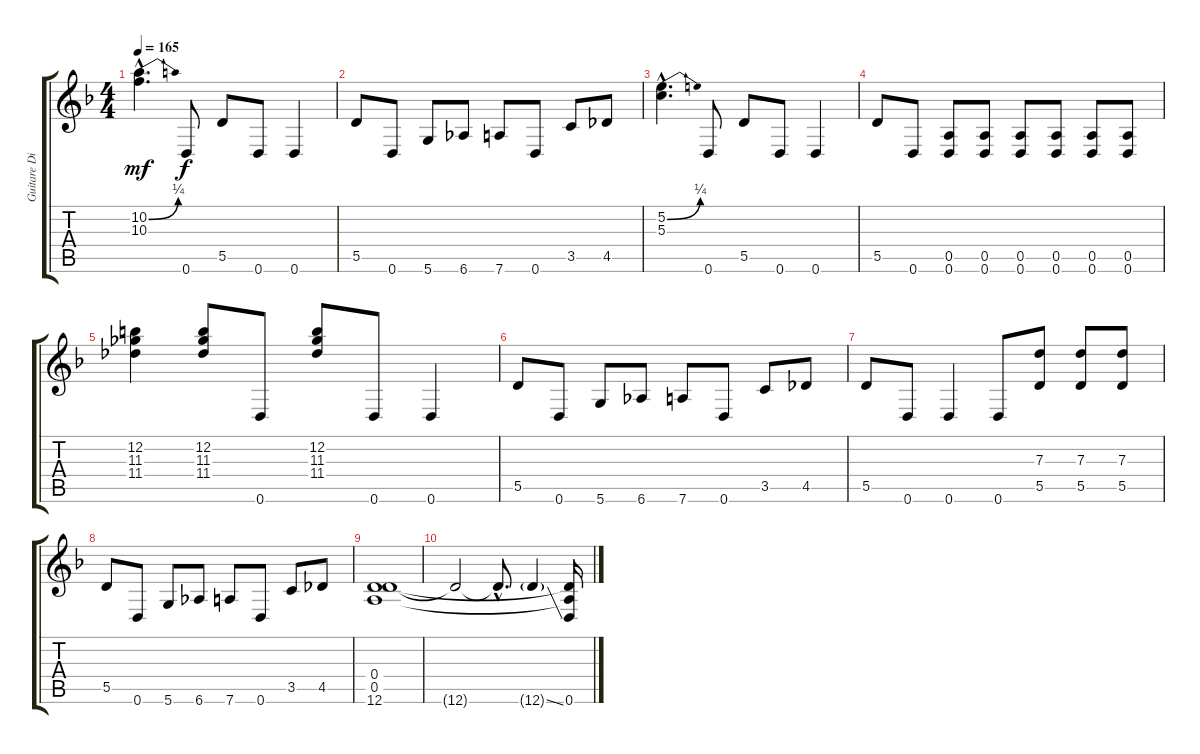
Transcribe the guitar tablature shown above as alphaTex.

\track ("Guitare Distorsion " "Guitare Di") {instrument distortionguitar}
\staff {score tabs}
\tuning (E4 B3 G3 D3 A2 D2) {hide}
\ts (4 4)
\tempo 165
\clef g2
\ks f
(10.2{be (bend 0 0 60 1) hac} 10.3{hac}).4{d dy mf} 0.6.8{dy f} 5.5.8 0.6.8 0.6.4 |
5.5.8 0.6.8 5.6.8 6.6.8 7.6.8 0.6.8 3.5.8 4.5.8 |
(5.2{be (bend 0 0 60 1) hac} 5.3{hac}).4{d} 0.6.8 5.5.8 0.6.8 0.6.4 |
5.5.8 0.6.8 (0.5 0.6).8 (0.5 0.6).8 (0.5 0.6).8 (0.5 0.6).8 (0.5 0.6).8 (0.5 0.6).8 |
(12.2 11.3 11.4).4 (12.2 11.3 11.4).8 0.6.8 (12.2 11.3 11.4).8 0.6.8 0.6.4 |
5.5.8 0.6.8 5.6.8 6.6.8 7.6.8 0.6.8 3.5.8 4.5.8 |
5.5.8 0.6.8 0.6.4 0.6.8 (7.3 5.5).8 (7.3 5.5).8 (7.3 5.5).8 |
5.5.8 0.6.8 5.6.8 6.6.8 7.6.8 0.6.8 3.5.8 4.5.8 |
(0.4 0.5 12.6).1 |
12.6{t}.2 12.6{hac t}.8{d} 12.6{ss g}.4 (0.4{t} 0.5{t} 0.6).16
